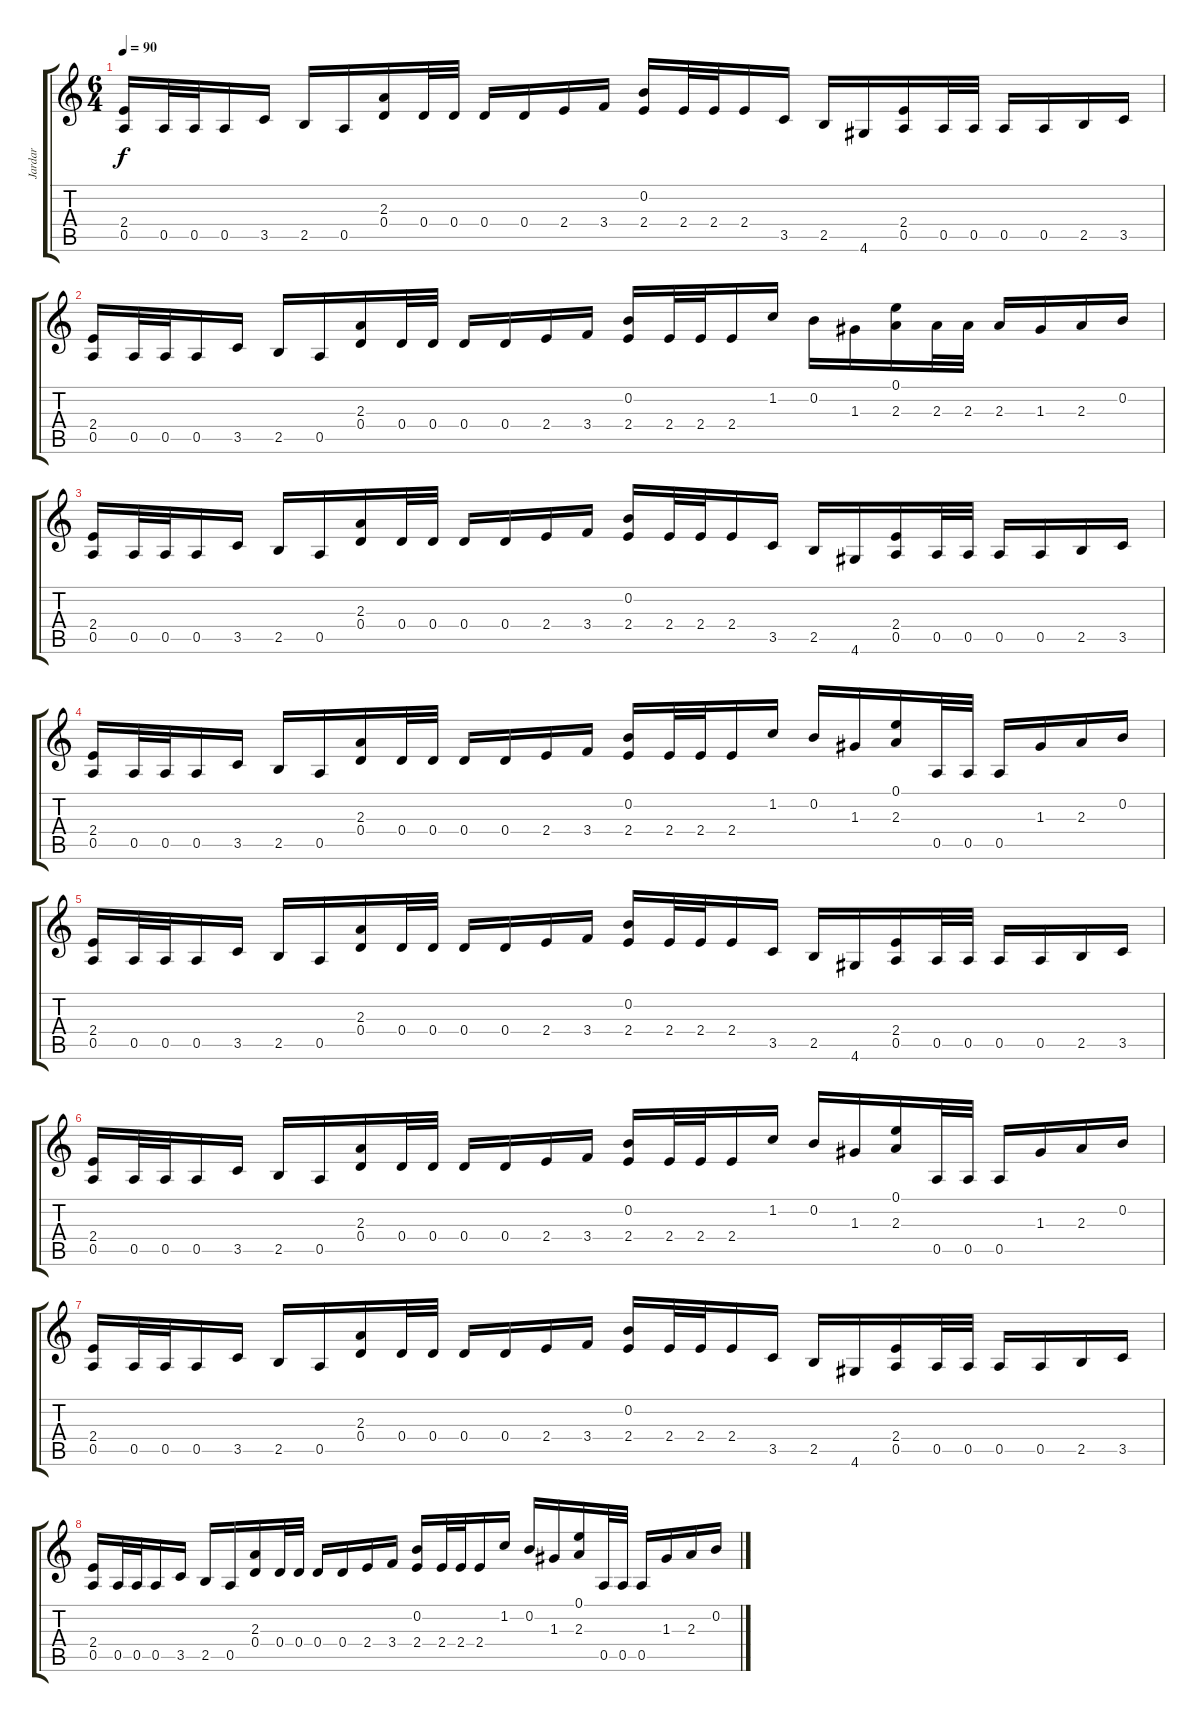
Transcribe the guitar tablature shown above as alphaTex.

\track ("Jardar" "Jardar") {instrument distortionguitar}
\staff {score tabs}
\tuning (E4 B3 G3 D3 A2 E2) {hide}
\ts (6 4)
\tempo 90
\clef g2
\ks c
(2.4 0.5).16{dy f} 0.5.32 0.5.32 0.5.16 3.5.16 2.5.16 0.5.16 (2.3 0.4).16 0.4.32 0.4.32 0.4.16 0.4.16 2.4.16 3.4.16 (0.2 2.4).16 2.4.32 2.4.32 2.4.16 3.5.16 2.5.16 4.6.16 (2.4 0.5).16 0.5.32 0.5.32 0.5.16 0.5.16 2.5.16 3.5.16 |
(2.4 0.5).16 0.5.32 0.5.32 0.5.16 3.5.16 2.5.16 0.5.16 (2.3 0.4).16 0.4.32 0.4.32 0.4.16 0.4.16 2.4.16 3.4.16 (0.2 2.4).16 2.4.32 2.4.32 2.4.16 1.2.16 0.2.16 1.3.16 (0.1 2.3).16 2.3.32 2.3.32 2.3.16 1.3.16 2.3.16 0.2.16 |
(2.4 0.5).16 0.5.32 0.5.32 0.5.16 3.5.16 2.5.16 0.5.16 (2.3 0.4).16 0.4.32 0.4.32 0.4.16 0.4.16 2.4.16 3.4.16 (0.2 2.4).16 2.4.32 2.4.32 2.4.16 3.5.16 2.5.16 4.6.16 (2.4 0.5).16 0.5.32 0.5.32 0.5.16 0.5.16 2.5.16 3.5.16 |
(2.4 0.5).16 0.5.32 0.5.32 0.5.16 3.5.16 2.5.16 0.5.16 (2.3 0.4).16 0.4.32 0.4.32 0.4.16 0.4.16 2.4.16 3.4.16 (0.2 2.4).16 2.4.32 2.4.32 2.4.16 1.2.16 0.2.16 1.3.16 (0.1 2.3).16 0.5.32 0.5.32 0.5.16 1.3.16 2.3.16 0.2.16 |
(2.4 0.5).16 0.5.32 0.5.32 0.5.16 3.5.16 2.5.16 0.5.16 (2.3 0.4).16 0.4.32 0.4.32 0.4.16 0.4.16 2.4.16 3.4.16 (0.2 2.4).16 2.4.32 2.4.32 2.4.16 3.5.16 2.5.16 4.6.16 (2.4 0.5).16 0.5.32 0.5.32 0.5.16 0.5.16 2.5.16 3.5.16 |
(2.4 0.5).16 0.5.32 0.5.32 0.5.16 3.5.16 2.5.16 0.5.16 (2.3 0.4).16 0.4.32 0.4.32 0.4.16 0.4.16 2.4.16 3.4.16 (0.2 2.4).16 2.4.32 2.4.32 2.4.16 1.2.16 0.2.16 1.3.16 (0.1 2.3).16 0.5.32 0.5.32 0.5.16 1.3.16 2.3.16 0.2.16 |
(2.4 0.5).16 0.5.32 0.5.32 0.5.16 3.5.16 2.5.16 0.5.16 (2.3 0.4).16 0.4.32 0.4.32 0.4.16 0.4.16 2.4.16 3.4.16 (0.2 2.4).16 2.4.32 2.4.32 2.4.16 3.5.16 2.5.16 4.6.16 (2.4 0.5).16 0.5.32 0.5.32 0.5.16 0.5.16 2.5.16 3.5.16 |
(2.4 0.5).16 0.5.32 0.5.32 0.5.16 3.5.16 2.5.16 0.5.16 (2.3 0.4).16 0.4.32 0.4.32 0.4.16 0.4.16 2.4.16 3.4.16 (0.2 2.4).16 2.4.32 2.4.32 2.4.16 1.2.16 0.2.16 1.3.16 (0.1 2.3).16 0.5.32 0.5.32 0.5.16 1.3.16 2.3.16 0.2.16
